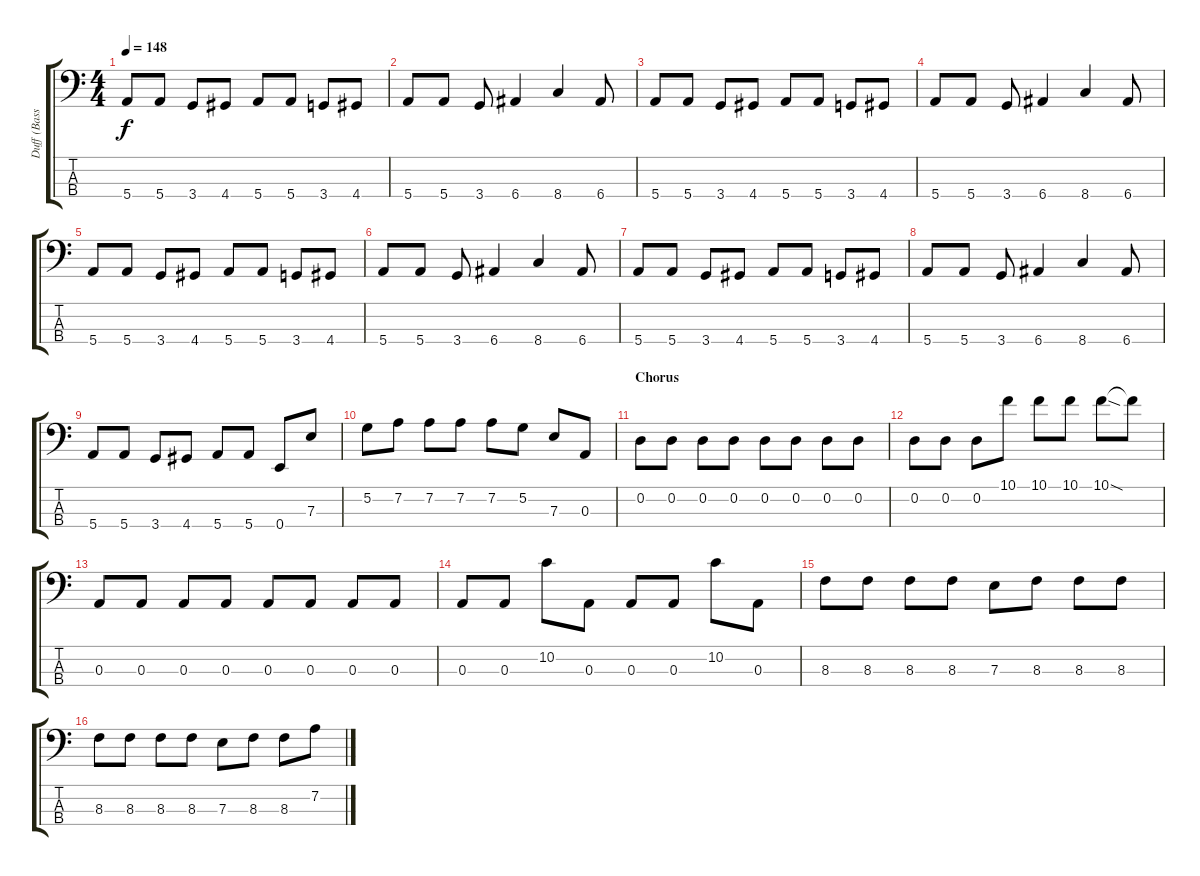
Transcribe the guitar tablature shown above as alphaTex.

\track ("Duff (Bass)" "Duff (Bass") {instrument electricbasspick}
\staff {score tabs}
\tuning (G2 D2 A1 E1) {hide}
\ts (4 4)
\tempo 148
\clef f4
\ks c
5.4.8{dy f} 5.4.8 3.4.8 4.4.8 5.4.8 5.4.8 3.4.8 4.4.8 |
5.4.8 5.4.8 3.4.8 6.4.4 8.4.4 6.4.8 |
5.4.8 5.4.8 3.4.8 4.4.8 5.4.8 5.4.8 3.4.8 4.4.8 |
5.4.8 5.4.8 3.4.8 6.4.4 8.4.4 6.4.8 |
5.4.8 5.4.8 3.4.8 4.4.8 5.4.8 5.4.8 3.4.8 4.4.8 |
5.4.8 5.4.8 3.4.8 6.4.4 8.4.4 6.4.8 |
5.4.8 5.4.8 3.4.8 4.4.8 5.4.8 5.4.8 3.4.8 4.4.8 |
5.4.8 5.4.8 3.4.8 6.4.4 8.4.4 6.4.8 |
5.4.8 5.4.8 3.4.8 4.4.8 5.4.8 5.4.8 0.4.8 7.3.8 |
5.2.8 7.2.8 7.2.8 7.2.8 7.2.8 5.2.8 7.3.8 0.3.8 |
\section ("" "Chorus")
0.2.8 0.2.8 0.2.8 0.2.8 0.2.8 0.2.8 0.2.8 0.2.8 |
0.2.8 0.2.8 0.2.8 10.1.8 10.1.8 10.1.8 10.1{sod}.8 10.1{t}.8 |
0.3.8 0.3.8 0.3.8 0.3.8 0.3.8 0.3.8 0.3.8 0.3.8 |
0.3.8 0.3.8 10.2.8 0.3.8 0.3.8 0.3.8 10.2.8 0.3.8 |
8.3.8 8.3.8 8.3.8 8.3.8 7.3.8 8.3.8 8.3.8 8.3.8 |
8.3.8 8.3.8 8.3.8 8.3.8 7.3.8 8.3.8 8.3.8 7.2.8
